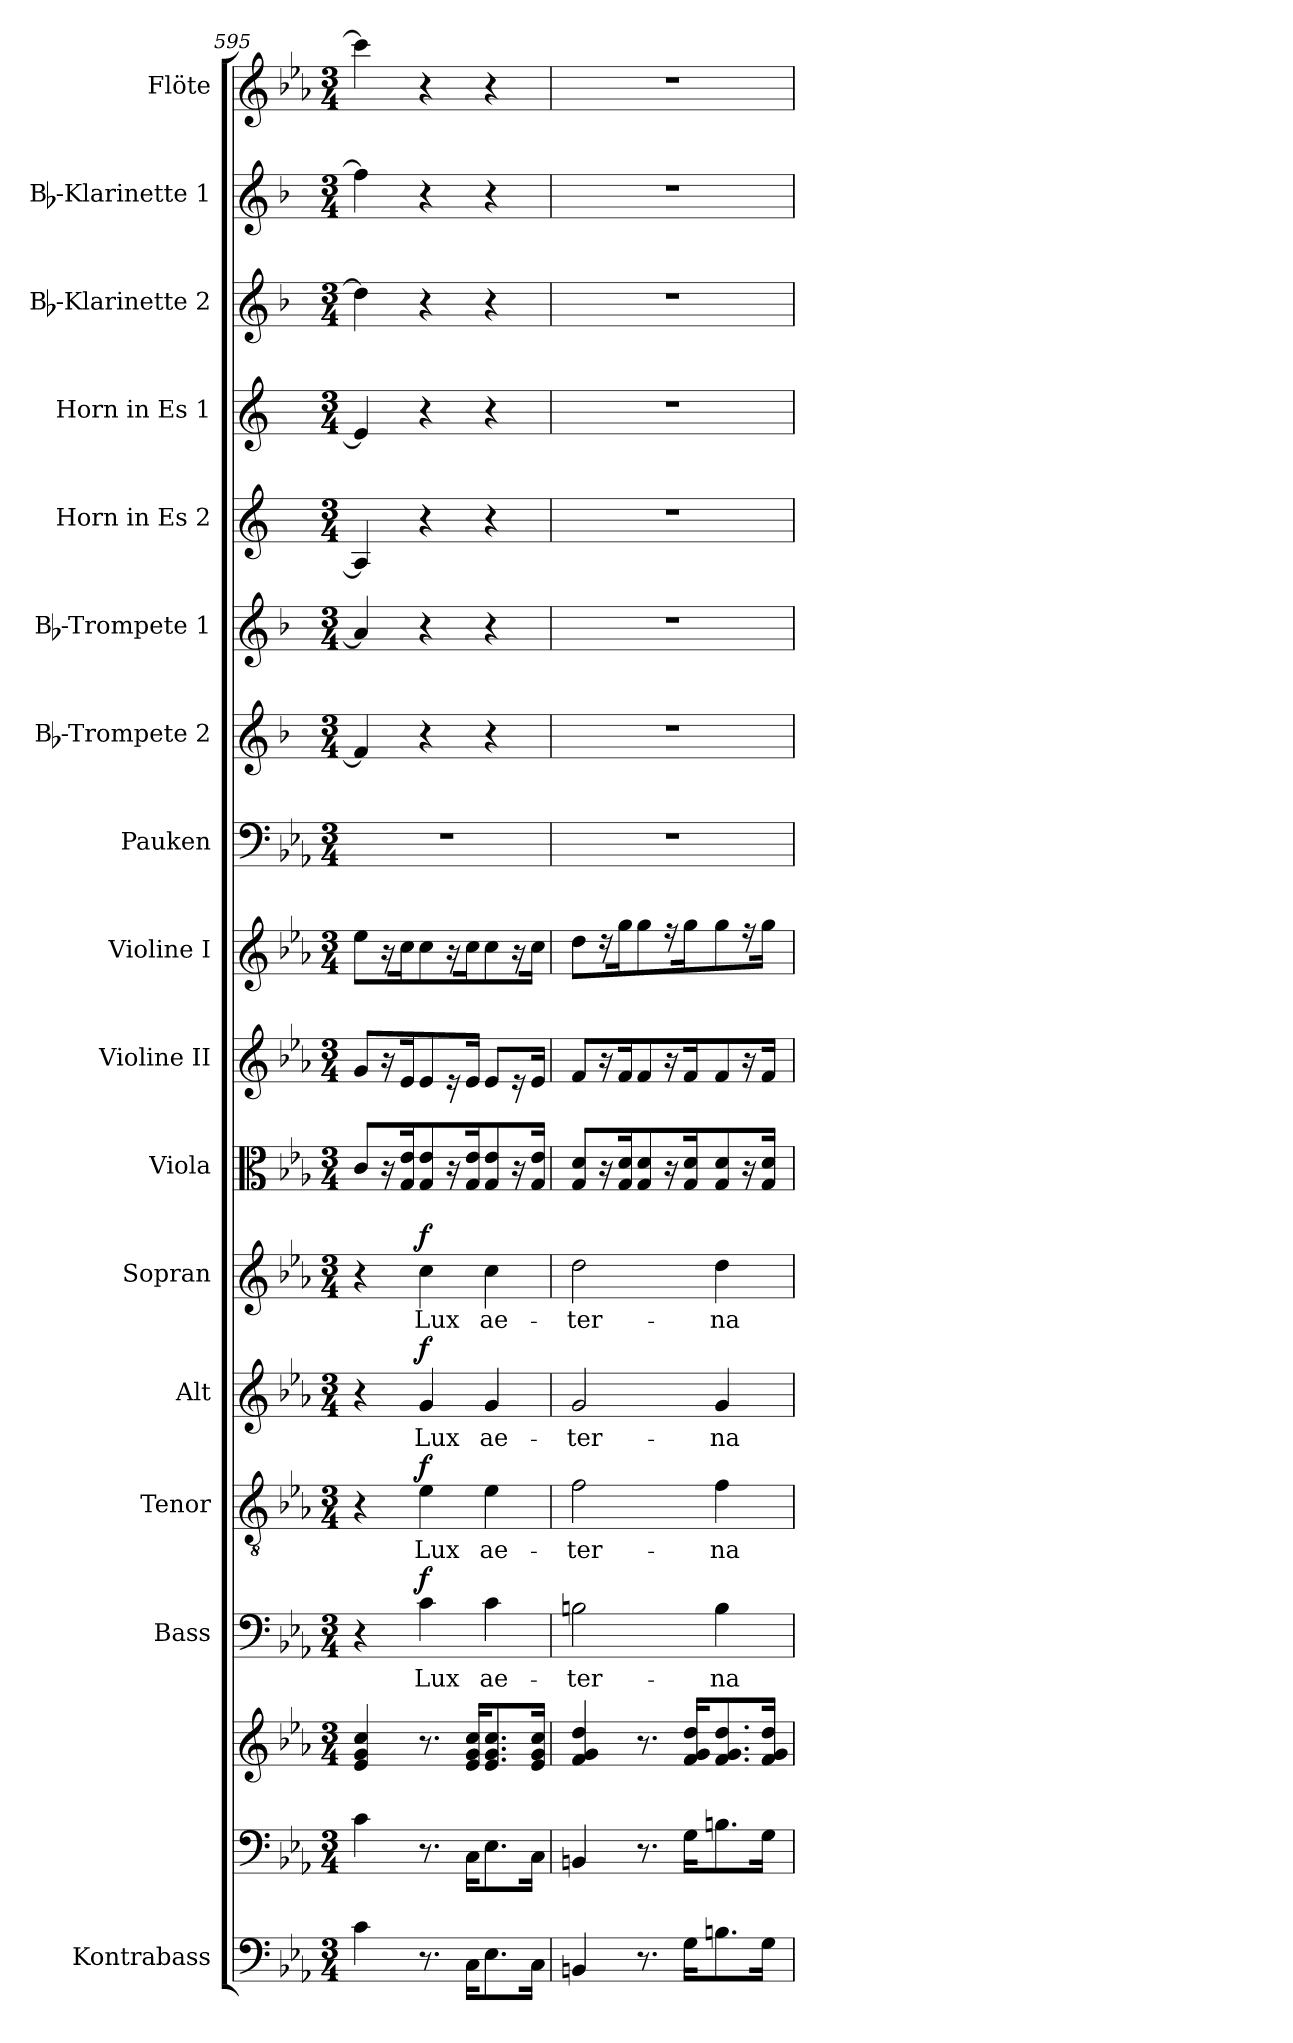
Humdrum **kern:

**kern	**kern	**kern	**kern	**text	**dynam	**kern	**text	**dynam	**kern	**text	**dynam	**kern	**text	**dynam	**kern	**kern	**kern	**kern	**kern	**kern	**kern	**kern	**kern	**kern	**kern
*part17	*part16	*part16	*part15	*part15	*part15	*part14	*part14	*part14	*part13	*part13	*part13	*part12	*part12	*part12	*part11	*part10	*part9	*part8	*part7	*part6	*part5	*part4	*part3	*part2	*part1
*staff18	*staff17	*staff16	*staff15	*staff15	*staff15	*staff14	*staff14	*staff14	*staff13	*staff13	*staff13	*staff12	*staff12	*staff12	*staff11	*staff10	*staff9	*staff8	*staff7	*staff6	*staff5	*staff4	*staff3	*staff2	*staff1
*I"Kontrabass	*	*	*I"Bass	*	*	*I"Tenor	*	*	*I"Alt	*	*	*I"Sopran	*	*	*I"Viola	*I"Violine II	*I"Violine I	*I"Pauken	*I"Bb-Trompete 2	*I"Bb-Trompete 1	*I"Horn in Es 2	*I"Horn in Es 1	*I"Bb-Klarinette 2	*I"Bb-Klarinette 1	*I"Flöte
*I'Kb.	*	*	*I'B.	*	*	*I'T.	*	*	*I'A.	*	*	*I'S.	*	*	*I'Vla.	*I'Vl. II	*I'Vl. I	*I'Pk.	*I'Bb Trp. 2	*I'Bb Trp. 1	*	*	*I'Bb Kl. 2	*I'Bb Kl. 1	*I'Fl.
*clefF4	*clefF4	*clefG2	*clefF4	*	*	*clefGv2	*	*	*clefG2	*	*	*clefG2	*	*	*clefC3	*clefG2	*clefG2	*clefF4	*clefG2	*clefG2	*clefG2	*clefG2	*clefG2	*clefG2	*clefG2
*ITrd7c12	*	*	*	*	*	*	*	*	*	*	*	*	*	*	*	*	*	*	*ITrd1c2	*ITrd1c2	*ITrd5c9	*ITrd5c9	*ITrd1c2	*ITrd1c2	*
*k[b-e-a-]	*k[b-e-a-]	*k[b-e-a-]	*k[b-e-a-]	*	*	*k[b-e-a-]	*	*	*k[b-e-a-]	*	*	*k[b-e-a-]	*	*	*k[b-e-a-]	*k[b-e-a-]	*k[b-e-a-]	*k[b-e-a-]	*k[b-e-a-]	*k[b-e-a-]	*k[b-e-a-]	*k[b-e-a-]	*k[b-e-a-]	*k[b-e-a-]	*k[b-e-a-]
*E-:	*E-:	*E-:	*E-:	*	*	*E-:	*	*	*E-:	*	*	*E-:	*	*	*E-:	*E-:	*E-:	*E-:	*E-:	*E-:	*E-:	*E-:	*E-:	*E-:	*E-:
*M3/4	*M3/4	*M3/4	*M3/4	*	*	*M3/4	*	*	*M3/4	*	*	*M3/4	*	*	*M3/4	*M3/4	*M3/4	*M3/4	*M3/4	*M3/4	*M3/4	*M3/4	*M3/4	*M3/4	*M3/4
=595	=595	=595	=595	=595	=595	=595	=595	=595	=595	=595	=595	=595	=595	=595	=595	=595	=595	=595	=595	=595	=595	=595	=595	=595	=595
4C\	4c\	4e-/ 4g/ 4cc/	4r	.	.	4r	.	.	4r	.	.	4r	.	.	8c/L	8g/L	8ee-\L	2.r	4e-/]	4g/]	4C/]	4G/]	4cc\]	4ee-\]	4ccc\]
.	.	.	.	.	.	.	.	.	.	.	.	.	.	.	16r	16r	16r	.	.	.	.	.	.	.	.
.	.	.	.	.	.	.	.	.	.	.	.	.	.	.	16G/ 16e-/k	16e-/k	16cc\k	.	.	.	.	.	.	.	.
!	!	!	!	!LO:LY:b	!LO:DY:a	!	!LO:LY:b	!LO:DY:a	!	!LO:LY:b	!LO:DY:a	!	!LO:LY:b	!LO:DY:a	!	!	!	!	!	!	!	!	!	!	!
8.r	8.r	8.r	4c\	Lux	f	4e-\	Lux	f	4g/	Lux	f	4cc\	Lux	f	8G/ 8e-/	8e-/	8cc\	.	4r	4r	4r	4r	4r	4r	4r
.	.	.	.	.	.	.	.	.	.	.	.	.	.	.	16r	16r	16r	.	.	.	.	.	.	.	.
16CC\KL	16C\KL	16e-/ 16g/ 16cc/KL	.	.	.	.	.	.	.	.	.	.	.	.	16G/ 16e-/k	16e-/Jk	16cc\k	.	.	.	.	.	.	.	.
!	!	!	!	!LO:LY:b	!	!	!LO:LY:b	!	!	!LO:LY:b	!	!	!LO:LY:b	!	!	!	!	!	!	!	!	!	!	!	!
8.EE-\	8.E-\	8.e-/ 8.g/ 8.cc/	4c\	ae-	.	4e-\	ae-	.	4g/	ae-	.	4cc\	ae-	.	8G/ 8e-/	8e-/L	8cc\	.	4r	4r	4r	4r	4r	4r	4r
.	.	.	.	.	.	.	.	.	.	.	.	.	.	.	16r	16r	16r	.	.	.	.	.	.	.	.
16CC\Jk	16C\Jk	16e-/ 16g/ 16cc/Jk	.	.	.	.	.	.	.	.	.	.	.	.	16G/ 16e-/Jk	16e-/Jk	16cc\Jk	.	.	.	.	.	.	.	.
=596	=596	=596	=596	=596	=596	=596	=596	=596	=596	=596	=596	=596	=596	=596	=596	=596	=596	=596	=596	=596	=596	=596	=596	=596	=596
!	!	!	!	!LO:LY:b	!	!	!LO:LY:b	!	!	!LO:LY:b	!	!	!LO:LY:b	!	!	!	!	!	!	!	!	!	!	!	!
4BBBn/	4BBn/	4f/ 4g/ 4dd/	2Bn\	-ter-	.	2f\	-ter-	.	2g/	-ter-	.	2dd\	-ter-	.	8G/ 8d/L	8f/L	8dd\L	2.r	2.r	2.r	2.r	2.r	2.r	2.r	2.r
.	.	.	.	.	.	.	.	.	.	.	.	.	.	.	16r	16r	16r	.	.	.	.	.	.	.	.
.	.	.	.	.	.	.	.	.	.	.	.	.	.	.	16G/ 16d/k	16f/k	16gg\k	.	.	.	.	.	.	.	.
8.r	8.r	8.r	.	.	.	.	.	.	.	.	.	.	.	.	8G/ 8d/	8f/	8gg\	.	.	.	.	.	.	.	.
.	.	.	.	.	.	.	.	.	.	.	.	.	.	.	16r	16r	16r	.	.	.	.	.	.	.	.
16GG\KL	16G\KL	16f/ 16g/ 16dd/KL	.	.	.	.	.	.	.	.	.	.	.	.	16G/ 16d/k	16f/k	16gg\k	.	.	.	.	.	.	.	.
!	!	!	!	!LO:LY:b	!	!	!LO:LY:b	!	!	!LO:LY:b	!	!	!LO:LY:b	!	!	!	!	!	!	!	!	!	!	!	!
8.BBn\	8.Bn\	8.f/ 8.g/ 8.dd/	4B\	-na	.	4f\	-na	.	4g/	-na	.	4dd\	-na	.	8G/ 8d/	8f/	8gg\	.	.	.	.	.	.	.	.
.	.	.	.	.	.	.	.	.	.	.	.	.	.	.	16r	16r	16r	.	.	.	.	.	.	.	.
16GG\Jk	16G\Jk	16f/ 16g/ 16dd/Jk	.	.	.	.	.	.	.	.	.	.	.	.	16G/ 16d/Jk	16f/Jk	16gg\Jk	.	.	.	.	.	.	.	.
=	=	=	=	=	=	=	=	=	=	=	=	=	=	=	=	=	=	=	=	=	=	=	=	=	=
*-	*-	*-	*-	*-	*-	*-	*-	*-	*-	*-	*-	*-	*-	*-	*-	*-	*-	*-	*-	*-	*-	*-	*-	*-	*-
